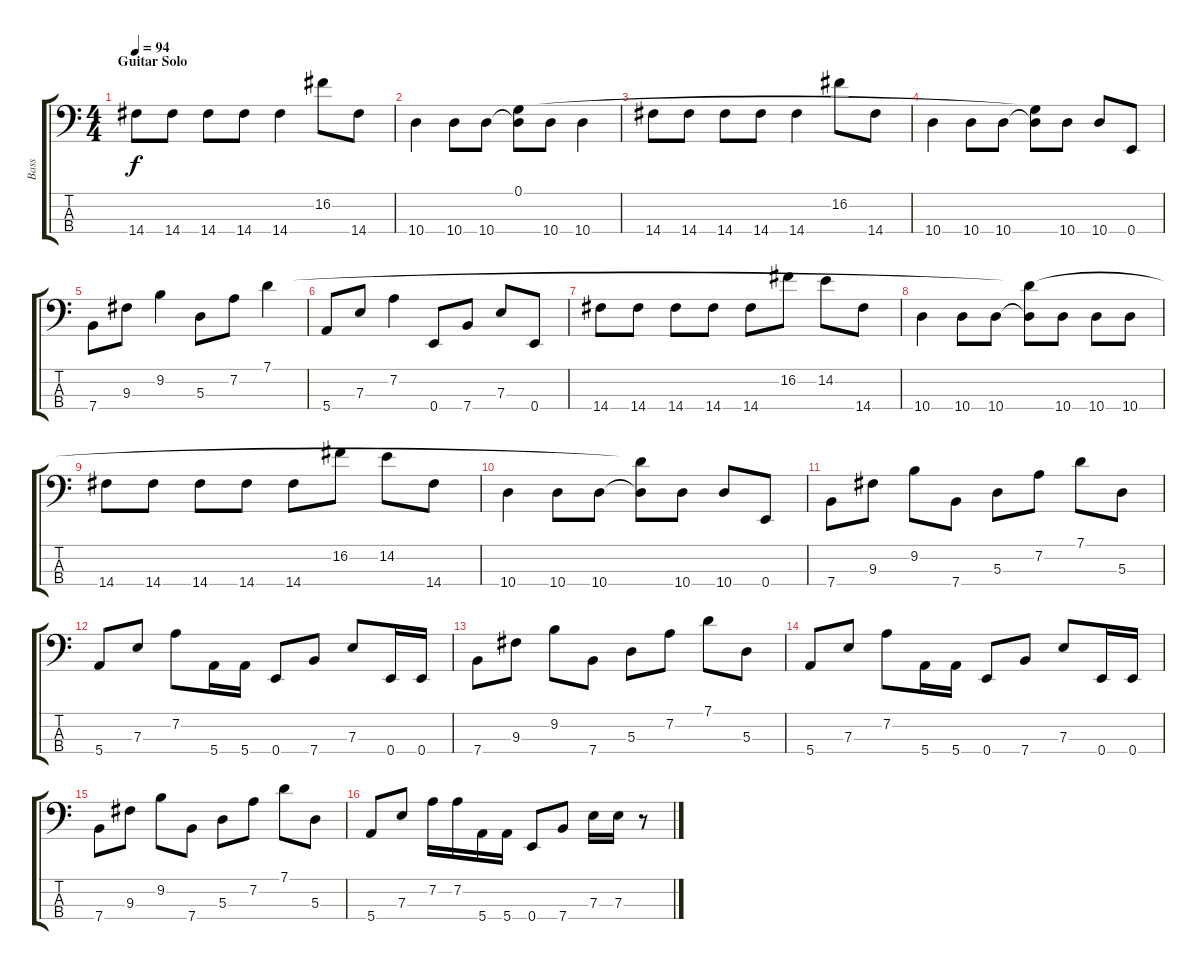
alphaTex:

\track ("Bass" "Bass") {mute instrument electricbassfinger}
\staff {score tabs}
\tuning (G2 D2 A1 E1) {hide}
\ts (4 4)
\section ("" "Guitar Solo")
\tempo 94
\clef f4
\ks c
14.4.8{dy f} 14.4.8 14.4.8 14.4.8 14.4.4 16.2.8 14.4.8 |
10.4.4 10.4.8 10.4.8 (0.1 10.4{t}).8 10.4.8 10.4.4 |
14.4.8 14.4.8 14.4.8 14.4.8 14.4.4 16.2.8 14.4.8 |
10.4.4 10.4.8 10.4.8 (0.1{t} 10.4{t}).8 10.4.8 10.4.8 0.4.8 |
7.4.8 9.3.8 9.2.4 5.3.8 7.2.8 7.1.4 |
5.4.8 7.3.8 7.2.4 0.4.8 7.4.8 7.3.8 0.4.8 |
14.4.8 14.4.8 14.4.8 14.4.8 14.4.8 16.2.8 14.2.8 14.4.8 |
10.4.4 10.4.8 10.4.8 (7.1{t} 10.4{t}).8 10.4.8 10.4.8 10.4.8 |
14.4.8 14.4.8 14.4.8 14.4.8 14.4.8 16.2.8 14.2.8 14.4.8 |
10.4.4 10.4.8 10.4.8 (7.1{t} 10.4{t}).8 10.4.8 10.4.8 0.4.8 |
7.4.8 9.3.8 9.2.8 7.4.8 5.3.8 7.2.8 7.1.8 5.3.8 |
5.4.8 7.3.8 7.2.8 5.4.16 5.4.16 0.4.8 7.4.8 7.3.8 0.4.16 0.4.16 |
7.4.8 9.3.8 9.2.8 7.4.8 5.3.8 7.2.8 7.1.8 5.3.8 |
5.4.8 7.3.8 7.2.8 5.4.16 5.4.16 0.4.8 7.4.8 7.3.8 0.4.16 0.4.16 |
7.4.8 9.3.8 9.2.8 7.4.8 5.3.8 7.2.8 7.1.8 5.3.8 |
5.4.8 7.3.8 7.2.16 7.2.16 5.4.16 5.4.16 0.4.8 7.4.8 7.3.16 7.3.16 r.8
